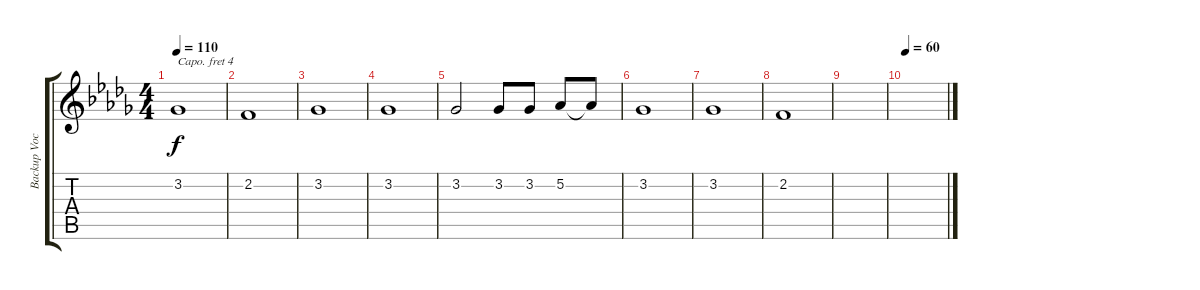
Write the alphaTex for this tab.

\track ("Backup Vocals" "Backup Voc") {instrument choiraahs}
\staff {score tabs}
\capo 4
\tuning (E4 B3 G3 D3 A2 E2) {hide}
\ts (4 4)
\tempo 110
\clef g2
\ks db
3.2.1{dy f} |
2.2.1 |
3.2.1 |
3.2.1 |
3.2.2 3.2.8 3.2.8 5.2.8 5.2{t}.8 |
3.2.1 |
3.2.1 |
2.2.1 |
|
\tempo 60
